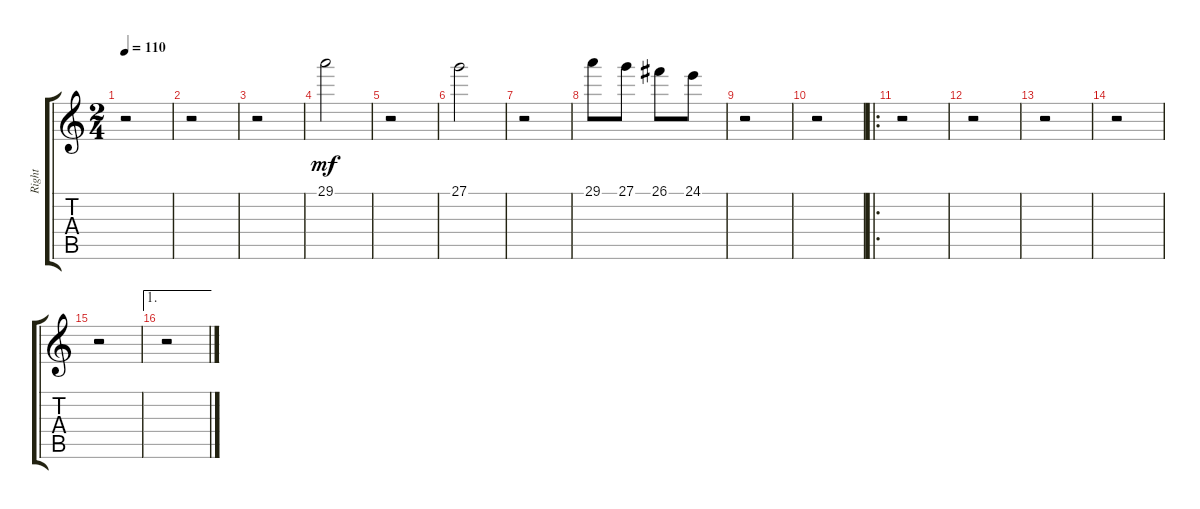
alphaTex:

\track ("Right" "Right") {instrument fx3crystal}
\staff {score tabs}
\tuning (E4 B3 G3 D3 A2 E2) {hide}
\ts (2 4)
\tempo 110
\clef g2
\ks c
r.2{dy mf} |
r.2 |
r.2 |
29.1.2 |
r.2 |
27.1.2 |
r.2 |
29.1.8 27.1.8 26.1.8 24.1.8 |
r.2 |
r.2 |
\ro
r.2 |
r.2 |
r.2 |
r.2 |
r.2 |
\ae 1
r.2
